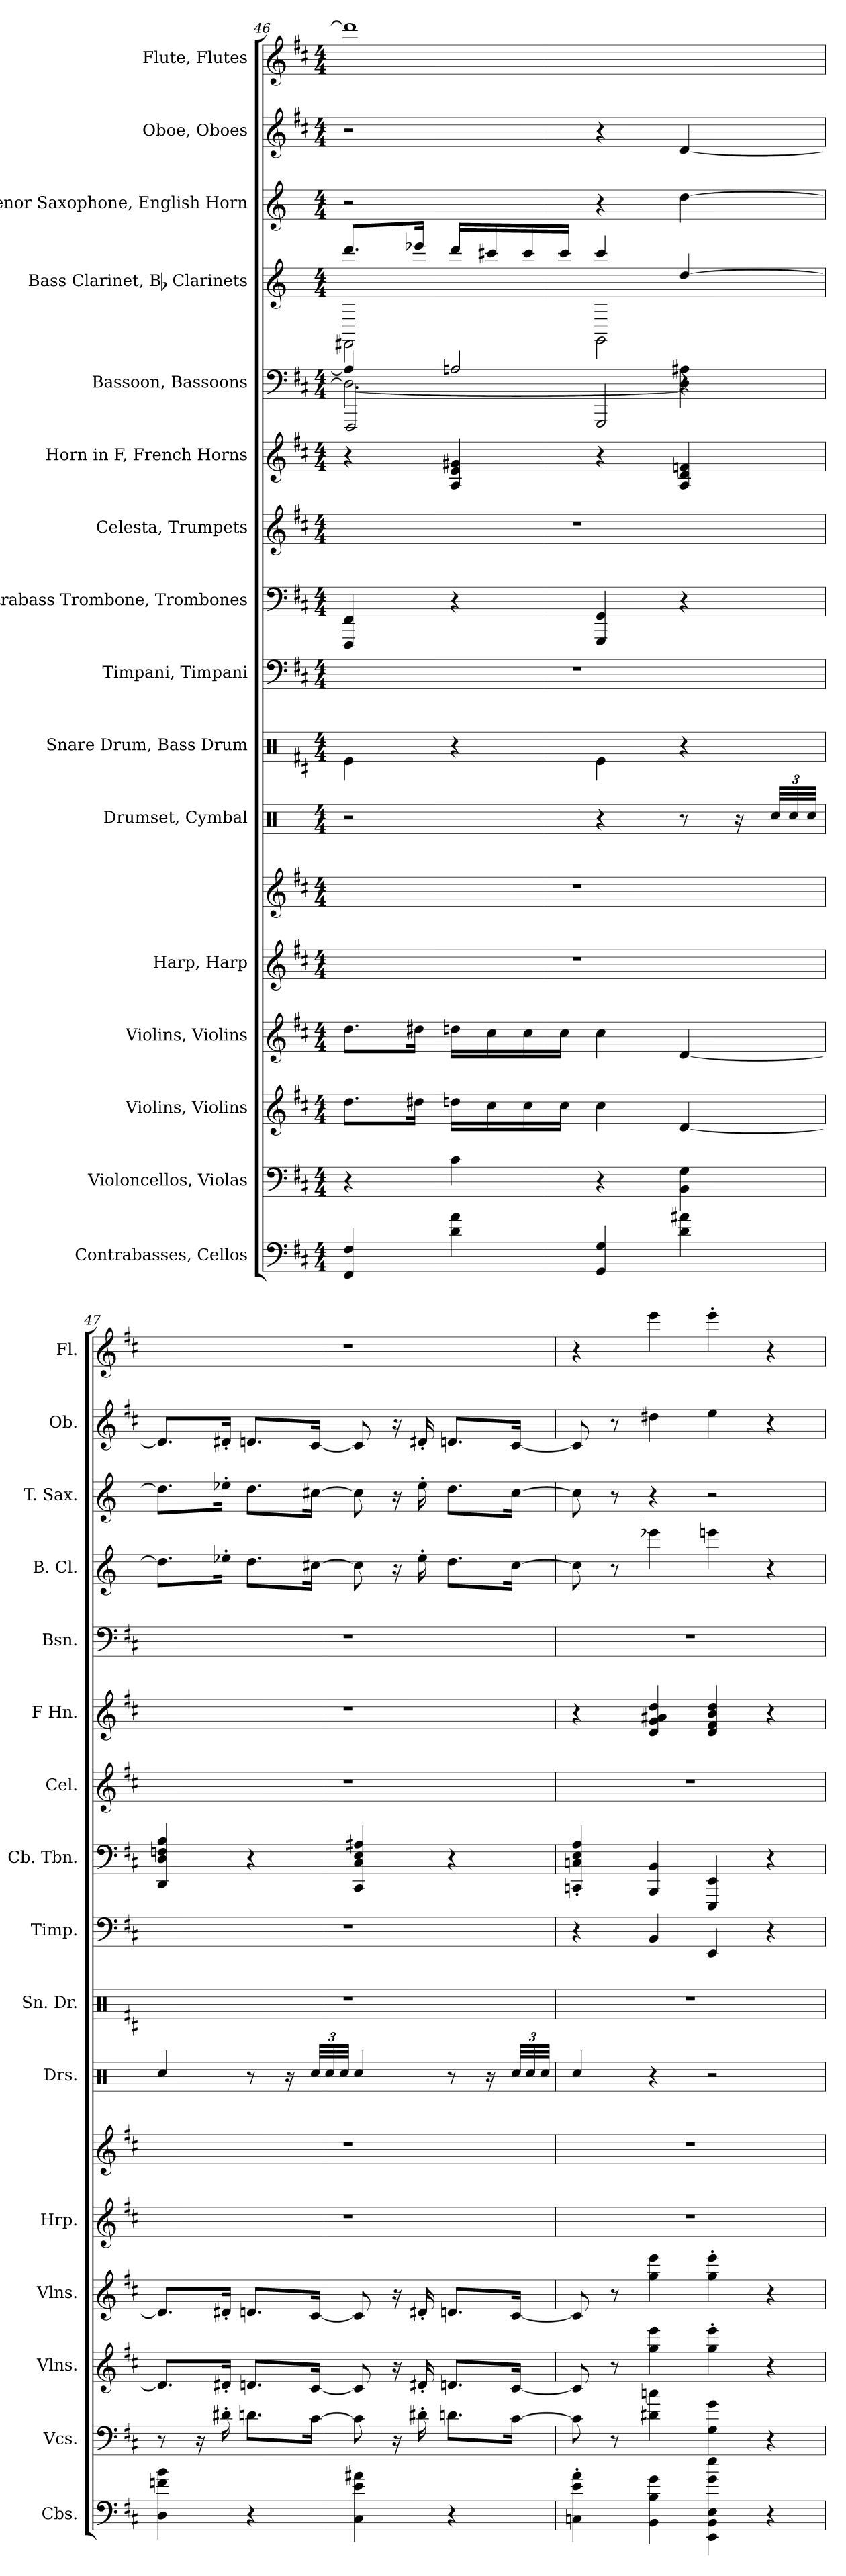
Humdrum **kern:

**kern	**kern	**kern	**kern	**kern	**kern	**kern	**kern	**kern	**kern	**kern	**kern	**kern	**kern	**kern	**kern	**kern
*part16	*part15	*part14	*part13	*part12	*part12	*part11	*part10	*part9	*part8	*part7	*part6	*part5	*part4	*part3	*part2	*part1
*staff17	*staff16	*staff15	*staff14	*staff13	*staff12	*staff11	*staff10	*staff9	*staff8	*staff7	*staff6	*staff5	*staff4	*staff3	*staff2	*staff1
*I"Contrabasses, Cellos	*I"Violoncellos, Violas	*I"Violins, Violins	*I"Violins, Violins	*I"Harp, Harp	*	*I"Drumset, Cymbal	*I"Snare Drum, Bass Drum	*I"Timpani, Timpani	*I"Contrabass Trombone, Trombones	*I"Celesta, Trumpets	*I"Horn in F, French Horns	*I"Bassoon, Bassoons	*I"Bass Clarinet, B-flat Clarinets	*I"Tenor Saxophone, English Horn	*I"Oboe, Oboes	*I"Flute, Flutes
*I'Cbs.	*I'Vcs.	*I'Vlns.	*I'Vlns.	*I'Hrp.	*	*I'Drs.	*I'Sn. Dr.	*I'Timp.	*I'Cb. Tbn.	*I'Cel.	*I'F Hn.	*I'Bsn.	*I'B. Cl.	*I'T. Sax.	*I'Ob.	*I'Fl.
*clefF4	*clefF4	*clefG2	*clefG2	*clefG2	*clefG2	*clefX	*clefX	*clefF4	*clefF4	*clefG2	*clefG2	*clefF4	*clefG2	*clefG2	*clefG2	*clefG2
*ITrd7c12	*	*	*	*	*	*	*	*	*	*ITrd-7c-12	*ITrd4c7	*	*ITrd8c14	*ITrd8c14	*	*
*k[f#c#]	*k[f#c#]	*k[f#c#]	*k[f#c#]	*k[f#c#]	*k[f#c#]	*k[]	*k[f#c#]	*k[f#c#]	*k[f#c#]	*k[f#c#]	*k[f#]	*k[f#c#]	*k[]	*k[]	*k[f#c#]	*k[f#c#]
*M4/4	*M4/4	*M4/4	*M4/4	*M4/4	*M4/4	*M4/4	*M4/4	*M4/4	*M4/4	*M4/4	*M4/4	*M4/4	*M4/4	*M4/4	*M4/4	*M4/4
=46	=46	=46	=46	=46	=46	=46	=46	=46	=46	=46	=46	=46	=46	=46	=46	=46
*	*	*	*	*	*	*	*	*	*	*	*	*^	*^	*	*	*
*	*	*	*	*	*	*	*	*	*	*	*	*	*^	*	*	*	*	*
4FFF#/ 4FF#/	4r	8.dd\L	8.dd\L	1r	1r	2r	4Re\	1r	4FFF#/ 4FF#/	1r	4r	4A#/]	2.D\_	2FFF#/	8.dd/L	2FFF#X\	2r	2r	1ddd]
.	.	16dd#X\Jk	16dd#X\Jk	.	.	.	.	.	.	.	.	.	.	.	16ee-X/Jk	.	.	.	.
4D\ 4A\	4c#\	16ddn\LL	16ddn\LL	.	.	.	4r	.	4r	.	4D/ 4A/ 4c#X/	2An/	.	.	16dd/LL	.	.	.	.
.	.	16cc#\	16cc#\	.	.	.	.	.	.	.	.	.	.	.	16cc#X/	.	.	.	.
.	.	16cc#\	16cc#\	.	.	.	.	.	.	.	.	.	.	.	16cc#/	.	.	.	.
.	.	16cc#\JJ	16cc#\JJ	.	.	.	.	.	.	.	.	.	.	.	16cc#/JJ	.	.	.	.
4GGG/ 4GG/	4r	4cc#\	4cc#\	.	.	4r	4Re\	.	4GGG/ 4GG/	.	4r	.	.	2GGG/	4cc#/	2GGG\	4r	4r	.
4D\ 4A#X\	4BB\ 4G\	[4d/	[4d/	.	.	8r	4r	.	4r	.	4D/ 4G/ 4B-X/	4r	4D\] 4A#X\	.	[4d/	.	[4d\	[4d/	.
.	.	.	.	.	.	16r	.	.	.	.	.	.	.	.	.	.	.	.	.
*	*	*	*	*	*	*Xbrackettup	*	*	*	*	*	*	*	*	*	*	*	*	*
.	.	.	.	.	.	48Rcc/LLL	.	.	.	.	.	.	.	.	.	.	.	.	.
.	.	.	.	.	.	48Rcc/	.	.	.	.	.	.	.	.	.	.	.	.	.
.	.	.	.	.	.	48Rcc/JJJ	.	.	.	.	.	.	.	.	.	.	.	.	.
*	*	*	*	*	*	*	*	*	*	*	*	*v	*v	*v	*	*	*	*	*
*	*	*	*	*	*	*	*	*	*	*	*	*	*v	*v	*	*	*
!!LO:PB:g=z
=47	=47	=47	=47	=47	=47	=47	=47	=47	=47	=47	=47	=47	=47	=47	=47	=47
4DD\ 4Fn\ 4B\	8r	8.d/L]	8.d/L]	1r	1r	4Rcc/	1r	1r	4DD/ 4D/ 4Fn/ 4B/	1r	1r	1r	8.d\L]	8.d\L]	8.d/L]	1r
.	16r	.	.	.	.	.	.	.	.	.	.	.	.	.	.	.
.	16d#X'\	16d#X'/Jk	16d#X'/Jk	.	.	.	.	.	.	.	.	.	16e-X'\Jk	16e-X'\Jk	16d#X'/Jk	.
4r	8.dn\L	8.dn/L	8.dn/L	.	.	8r	.	.	4r	.	.	.	8.d\L	8.d\L	8.dn/L	.
.	.	.	.	.	.	16r	.	.	.	.	.	.	.	.	.	.
.	[16c#\Jk	[16c#/Jk	[16c#/Jk	.	.	48Rcc/LLL	.	.	.	.	.	.	[16c#X\Jk	[16c#X\Jk	[16c#/Jk	.
.	.	.	.	.	.	48Rcc/	.	.	.	.	.	.	.	.	.	.
.	.	.	.	.	.	48Rcc/JJJ	.	.	.	.	.	.	.	.	.	.
4CC#\ 4E\ 4A#X\	8c#\]	8c#/]	8c#/]	.	.	4Rcc/	.	.	4CC#/ 4C#/ 4E/ 4A#X/	.	.	.	8c#\]	8c#\]	8c#/]	.
.	16r	16r	16r	.	.	.	.	.	.	.	.	.	16r	16r	16r	.
.	16d#X'\	16d#X'/	16d#X'/	.	.	.	.	.	.	.	.	.	16e-'\	16e-'\	16d#X'/	.
4r	8.dn\L	8.dn/L	8.dn/L	.	.	8r	.	.	4r	.	.	.	8.d\L	8.d\L	8.dn/L	.
.	.	.	.	.	.	16r	.	.	.	.	.	.	.	.	.	.
.	[16c#\Jk	[16c#/Jk	[16c#/Jk	.	.	48Rcc/LLL	.	.	.	.	.	.	[16c#\Jk	[16c#\Jk	[16c#/Jk	.
.	.	.	.	.	.	48Rcc/	.	.	.	.	.	.	.	.	.	.
.	.	.	.	.	.	48Rcc/JJJ	.	.	.	.	.	.	.	.	.	.
=48	=48	=48	=48	=48	=48	=48	=48	=48	=48	=48	=48	=48	=48	=48	=48	=48
4CCn\' 4E\' 4A\'	8c#\]	8c#/]	8c#/]	1r	1r	4Rcc/	1r	4r	4CCn/' 4Cn/' 4E/' 4A/'	1r	4r	1r	8c#\]	8c#\]	8c#/]	4r
.	8r	8r	8r	.	.	.	.	.	.	.	.	.	8r	8r	8r	.
4BBB\ 4BB\ 4G\	4d#X\ 4ccn\	4gg\ 4eee\	4gg\ 4eee\	.	.	4r	.	4BB/	4BBB/ 4BB/	.	4G/ 4c/ 4d#X/ 4g/	.	4ee-X\	4r	4dd#X\	4eee\
4EEE\ 4BBB\ 4EE\ 4G\ 4e\	4G\ 4g\	4gg\' 4eee\'	4gg\' 4eee\'	.	.	2r	.	4EE/	4EEE/ 4EE/	.	4G/ 4B/ 4e/ 4g/	.	4een\	2r	4ee\	4eee'\
4r	4r	4r	4r	.	.	.	.	4r	4r	.	4r	.	4r	.	4r	4r
=	=	=	=	=	=	=	=	=	=	=	=	=	=	=	=	=
*-	*-	*-	*-	*-	*-	*-	*-	*-	*-	*-	*-	*-	*-	*-	*-	*-
